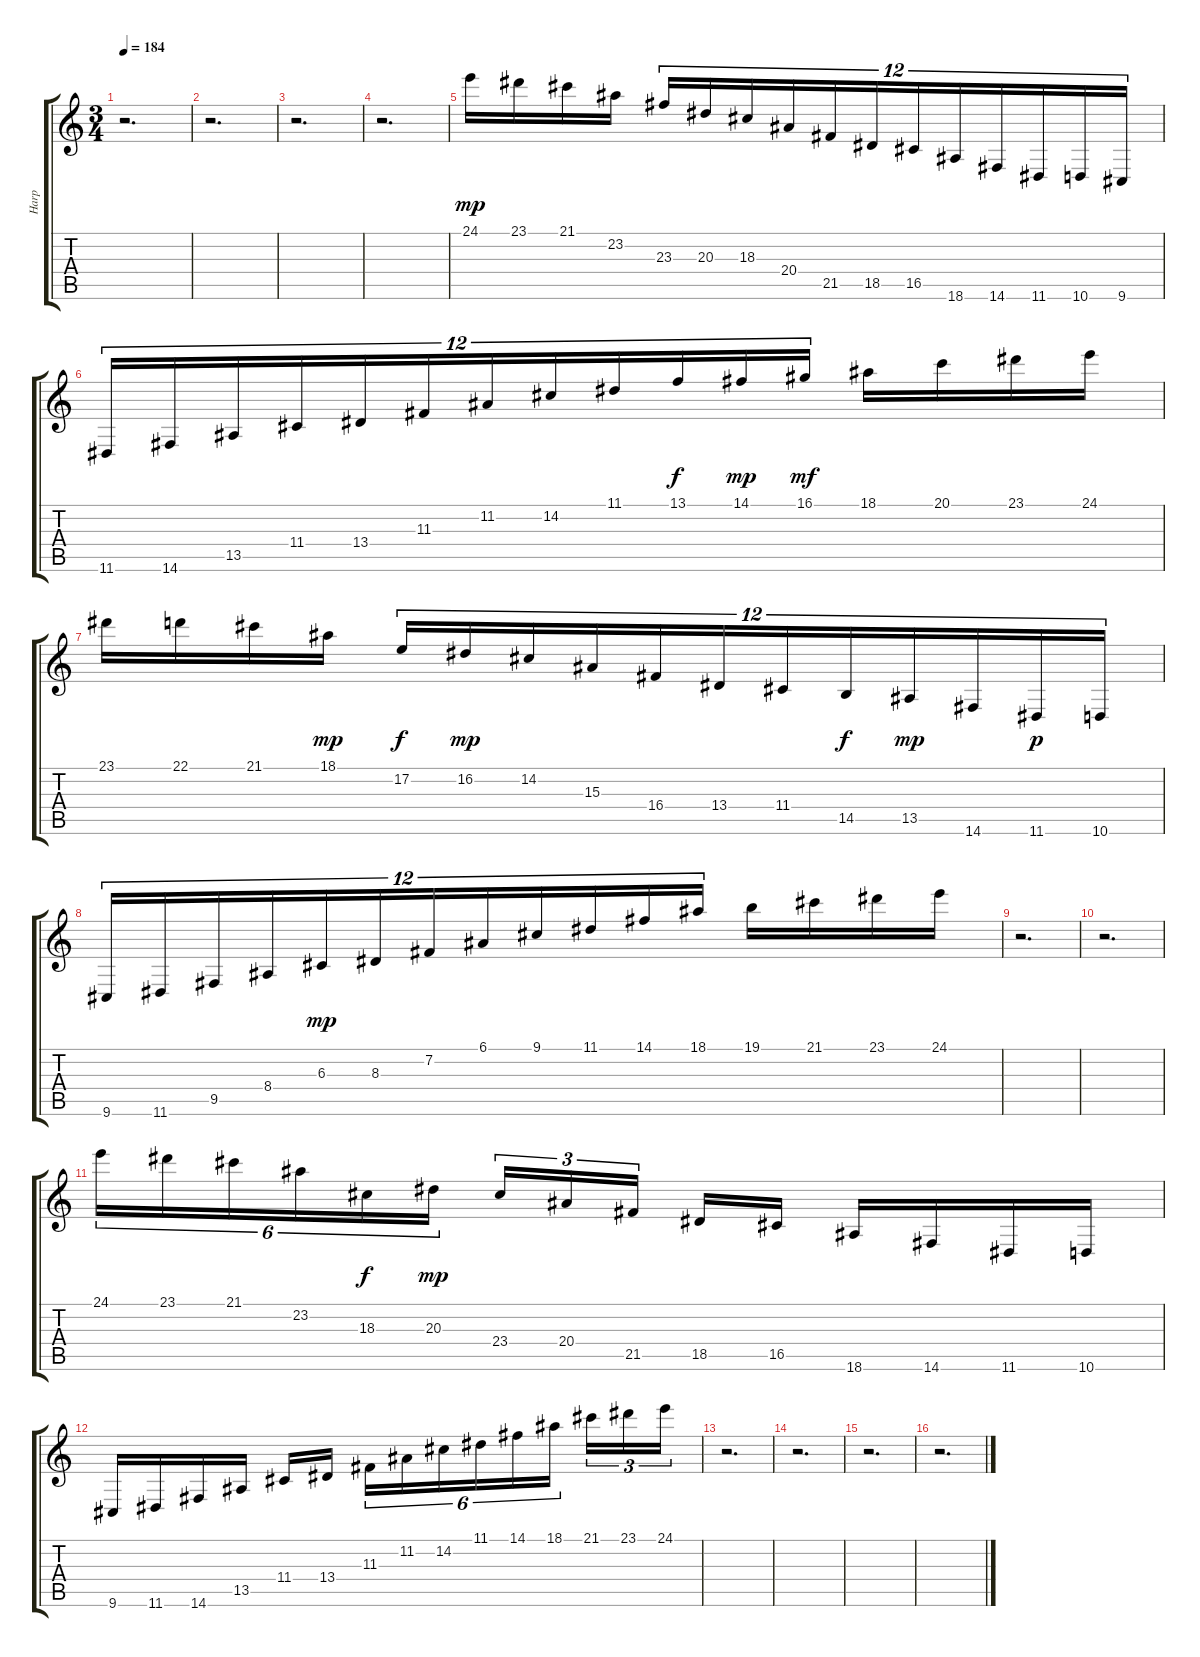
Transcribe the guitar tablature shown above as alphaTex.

\track ("Harp" "Harp") {instrument orchestralharp}
\staff {score tabs}
\tuning (E4 B3 G3 D3 A2 E2) {hide}
\ts (3 4)
\tempo 184
\clef g2
\ks c
r.2{d dy mp} |
r.2{d} |
r.2{d} |
r.2{d} |
24.1.16 23.1.16 21.1.16 23.2.16 23.3.16{tu (12 8)} 20.3.16{tu (12 8)} 18.3.16{tu (12 8)} 20.4.16{tu (12 8)} 21.5.16{tu (12 8)} 18.5.16{tu (12 8)} 16.5.16{tu (12 8)} 18.6.16{tu (12 8)} 14.6.16{tu (12 8)} 11.6.16{tu (12 8)} 10.6.16{tu (12 8)} 9.6.16{tu (12 8)} |
11.6.16{tu (12 8)} 14.6.16{tu (12 8)} 13.5.16{tu (12 8)} 11.4.16{tu (12 8)} 13.4.16{tu (12 8)} 11.3.16{tu (12 8)} 11.2.16{tu (12 8)} 14.2.16{tu (12 8)} 11.1.16{tu (12 8)} 13.1.16{tu (12 8) dy f} 14.1.16{tu (12 8) dy mp} 16.1.16{tu (12 8) dy mf} 18.1.16 20.1.16 23.1.16 24.1.16 |
23.1.16 22.1.16 21.1.16 18.1.16{dy mp} 17.2.16{tu (12 8) dy f} 16.2.16{tu (12 8) dy mp} 14.2.16{tu (12 8)} 15.3.16{tu (12 8)} 16.4.16{tu (12 8)} 13.4.16{tu (12 8)} 11.4.16{tu (12 8)} 14.5.16{tu (12 8) dy f} 13.5.16{tu (12 8) dy mp} 14.6.16{tu (12 8)} 11.6.16{tu (12 8) dy p} 10.6.16{tu (12 8)} |
9.6.16{tu (12 8)} 11.6.16{tu (12 8)} 9.5.16{tu (12 8)} 8.4.16{tu (12 8)} 6.3.16{tu (12 8) dy mp} 8.3.16{tu (12 8)} 7.2.16{tu (12 8)} 6.1.16{tu (12 8)} 9.1.16{tu (12 8)} 11.1.16{tu (12 8)} 14.1.16{tu (12 8)} 18.1.16{tu (12 8)} 19.1.16 21.1.16 23.1.16 24.1.16 |
r.2{d} |
r.2{d} |
24.1.16{tu (6 4)} 23.1.16{tu (6 4)} 21.1.16{tu (6 4)} 23.2.16{tu (6 4)} 18.3.16{tu (6 4) dy f} 20.3.16{tu (6 4) dy mp} 23.4.16{tu (3 2)} 20.4.16{tu (3 2)} 21.5.16{tu (3 2)} 18.5.16 16.5.16 18.6.16 14.6.16 11.6.16 10.6.16 |
9.6.16 11.6.16 14.6.16 13.5.16 11.4.16 13.4.16 11.3.16{tu (6 4)} 11.2.16{tu (6 4)} 14.2.16{tu (6 4)} 11.1.16{tu (6 4)} 14.1.16{tu (6 4)} 18.1.16{tu (6 4)} 21.1.16{tu (3 2)} 23.1.16{tu (3 2)} 24.1.16{tu (3 2)} |
r.2{d} |
r.2{d} |
r.2{d} |
r.2{d}
